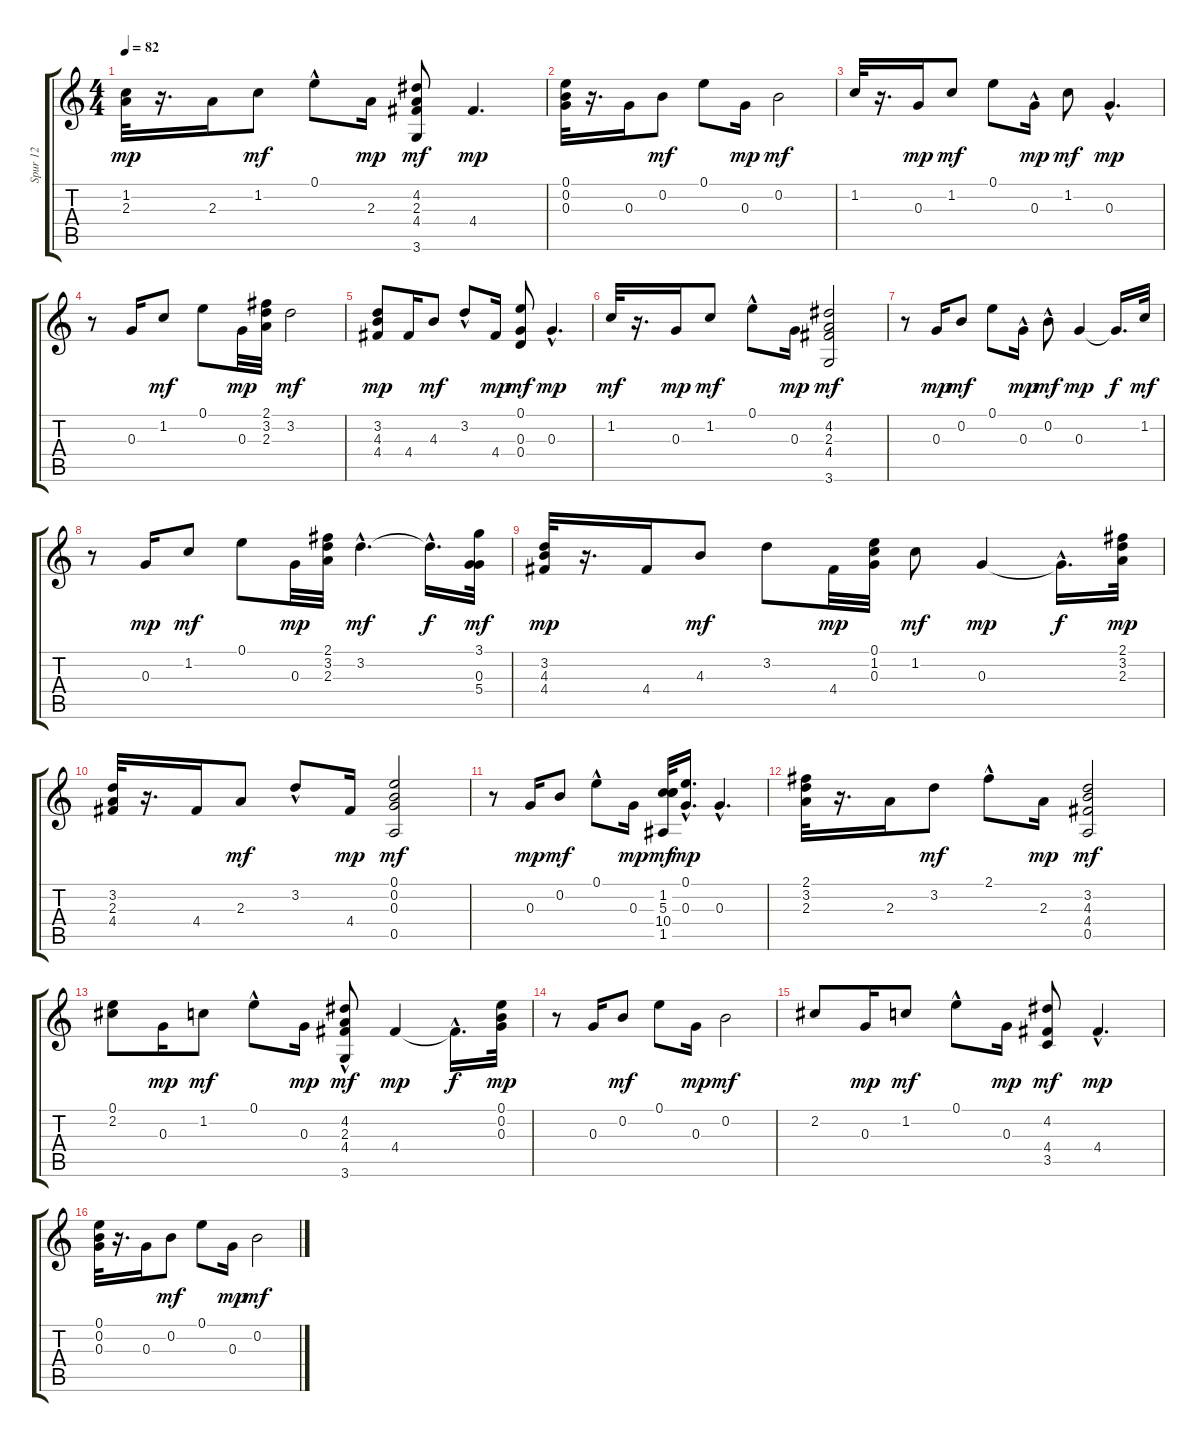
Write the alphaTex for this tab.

\track ("Spur 12" "Spur 12") {instrument acousticguitarnylon}
\staff {score tabs}
\tuning (E4 B3 G3 D3 A2 E2) {hide}
\ts (4 4)
\tempo 82
\clef g2
\ks c
(1.2 2.3).32{dy mp} r.16{d} 2.3.16 1.2.8{dy mf} 0.1{hac}.8 2.3.16{dy mp} (4.2 2.3 4.4 3.6).8{dy mf} 4.4.4{d dy mp} |
(0.1 0.2 0.3).32 r.16{d} 0.3.16 0.2.8{dy mf} 0.1.8 0.3.16{dy mp} 0.2.2{dy mf} |
1.2.32 r.16{d} 0.3.16{dy mp} 1.2.8{dy mf} 0.1.8 0.3{hac}.16{dy mp} 1.2.8{dy mf} 0.3{hac}.4{d dy mp} |
r.8 0.3.16 1.2.8{dy mf} 0.1.8 0.3.32{dy mp} (2.1 3.2 2.3).32 3.2.2{dy mf} |
(3.2 4.3 4.4).8{dy mp} 4.4.16 4.3.8{dy mf} 3.2{hac}.8 4.4.16{dy mp} (0.1 0.3 0.4).8{dy mf} 0.3{hac}.4{d dy mp} |
1.2.32{dy mf} r.16{d} 0.3.16{dy mp} 1.2.8{dy mf} 0.1{hac}.8 0.3.16{dy mp} (4.2 2.3 4.4 3.6).2{dy mf} |
r.8 0.3.16{dy mp} 0.2.8{dy mf} 0.1.8 0.3{hac}.16{dy mp} 0.2{hac}.8{dy mf} 0.3.4{dy mp} 0.3{t}.16{d dy f} 1.2.32{dy mf} |
r.8 0.3.16{dy mp} 1.2.8{dy mf} 0.1.8 0.3.32{dy mp} (2.1 3.2 2.3).32 3.2{hac}.4{d dy mf} 3.2{hac t}.16{d dy f} (3.1 0.3 5.4).32{dy mf} |
(3.2 4.3 4.4).32{dy mp} r.16{d} 4.4.16 4.3.8{dy mf} 3.2.8 4.4.32{dy mp} (0.1 1.2 0.3).32 1.2.8{dy mf} 0.3.4{dy mp} 0.3{hac t}.16{d dy f} (2.1 3.2 2.3).32{dy mp} |
(3.2 2.3 4.4).32 r.16{d} 4.4.16 2.3.8{dy mf} 3.2{hac}.8 4.4.16{dy mp} (0.1 0.2 0.3 0.5).2{dy mf} |
r.8 0.3.16{dy mp} 0.2.8{dy mf} 0.1{hac}.8 0.3.16{dy mp} (1.2 5.3 10.4 1.5).32{dy mf} (0.1 0.3{hac}).16{d dy mp} 0.3{hac}.4{d} |
(2.1 3.2 2.3).32 r.16{d} 2.3.16 3.2.8{dy mf} 2.1{hac}.8 2.3.16{dy mp} (3.2 4.3 4.4 0.5).2{dy mf} |
(0.1 2.2).8 0.3.16{dy mp} 1.2.8{dy mf} 0.1{hac}.8 0.3.16{dy mp} (4.2 2.3 4.4 3.6{hac}).8{dy mf} 4.4.4{dy mp} 4.4{hac t}.16{d dy f} (0.1 0.2 0.3).32{dy mp} |
r.8 0.3.16 0.2.8{dy mf} 0.1.8 0.3.16{dy mp} 0.2.2{dy mf} |
2.2.8 0.3.16{dy mp} 1.2.8{dy mf} 0.1{hac}.8 0.3.16{dy mp} (4.2 4.4 3.5).8{dy mf} 4.4{hac}.4{d dy mp} |
(0.1 0.2 0.3).32 r.16{d} 0.3.16 0.2.8{dy mf} 0.1.8 0.3.16{dy mp} 0.2.2{dy mf}
